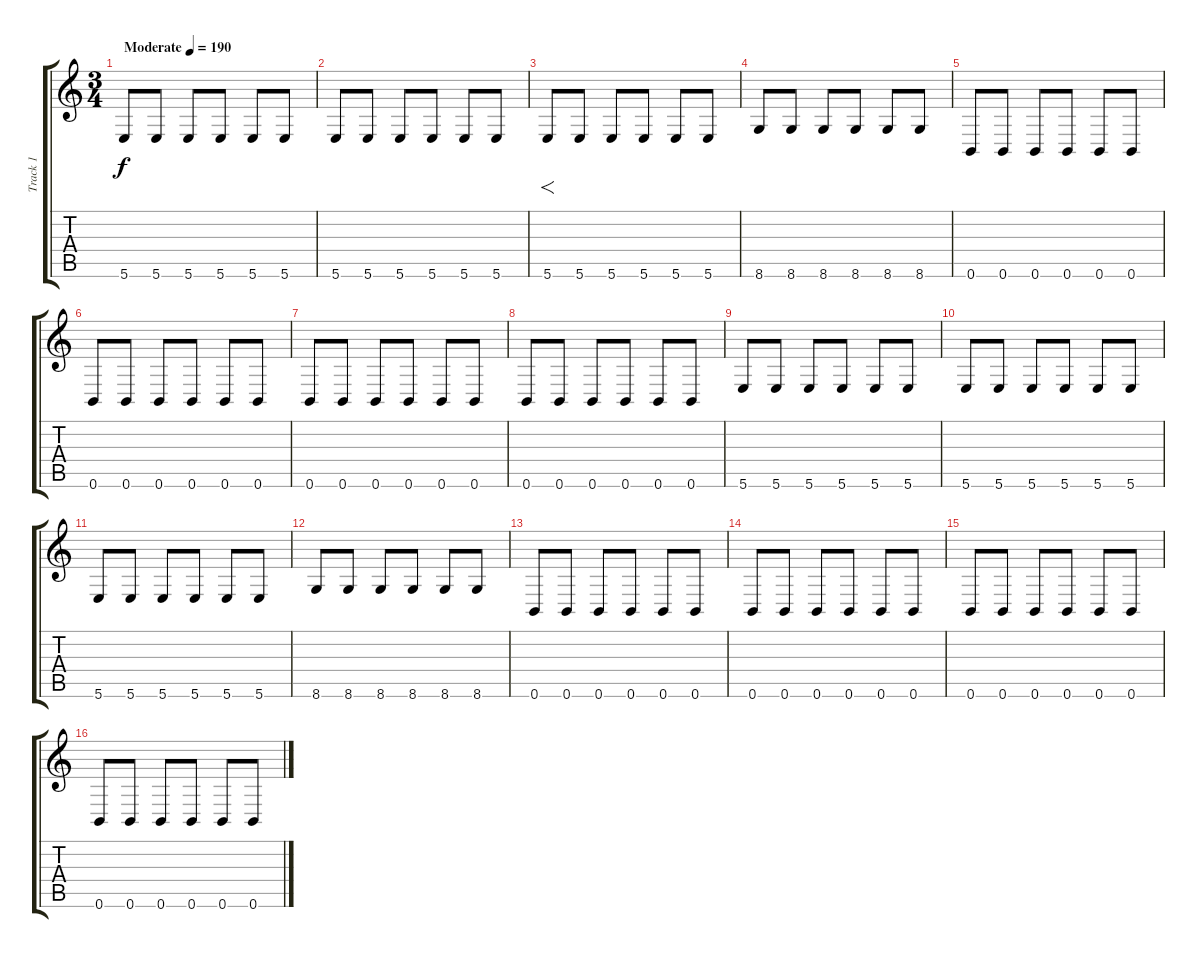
\track ("Track 1" "Track 1") {instrument distortionguitar}
\staff {score tabs}
\tuning (Db4 Ab3 E3 B2 Gb2 B1) {hide}
\ts (3 4)
\tempo (190 "Moderate")
\clef g2
\ks c
5.6.8{dy f instrument distortionguitar} 5.6.8 5.6.8 5.6.8 5.6.8 5.6.8 |
5.6.8 5.6.8 5.6.8 5.6.8 5.6.8 5.6.8 |
5.6.8{f} 5.6.8 5.6.8 5.6.8 5.6.8 5.6.8 |
8.6.8 8.6.8 8.6.8 8.6.8 8.6.8 8.6.8 |
0.6.8 0.6.8 0.6.8 0.6.8 0.6.8 0.6.8 |
0.6.8 0.6.8 0.6.8 0.6.8 0.6.8 0.6.8 |
0.6.8 0.6.8 0.6.8 0.6.8 0.6.8 0.6.8 |
0.6.8 0.6.8 0.6.8 0.6.8 0.6.8 0.6.8 |
5.6.8 5.6.8 5.6.8 5.6.8 5.6.8 5.6.8 |
5.6.8 5.6.8 5.6.8 5.6.8 5.6.8 5.6.8 |
5.6.8 5.6.8 5.6.8 5.6.8 5.6.8 5.6.8 |
8.6.8 8.6.8 8.6.8 8.6.8 8.6.8 8.6.8 |
0.6.8 0.6.8 0.6.8 0.6.8 0.6.8 0.6.8 |
0.6.8 0.6.8 0.6.8 0.6.8 0.6.8 0.6.8 |
0.6.8 0.6.8 0.6.8 0.6.8 0.6.8 0.6.8 |
0.6.8 0.6.8 0.6.8 0.6.8 0.6.8 0.6.8
